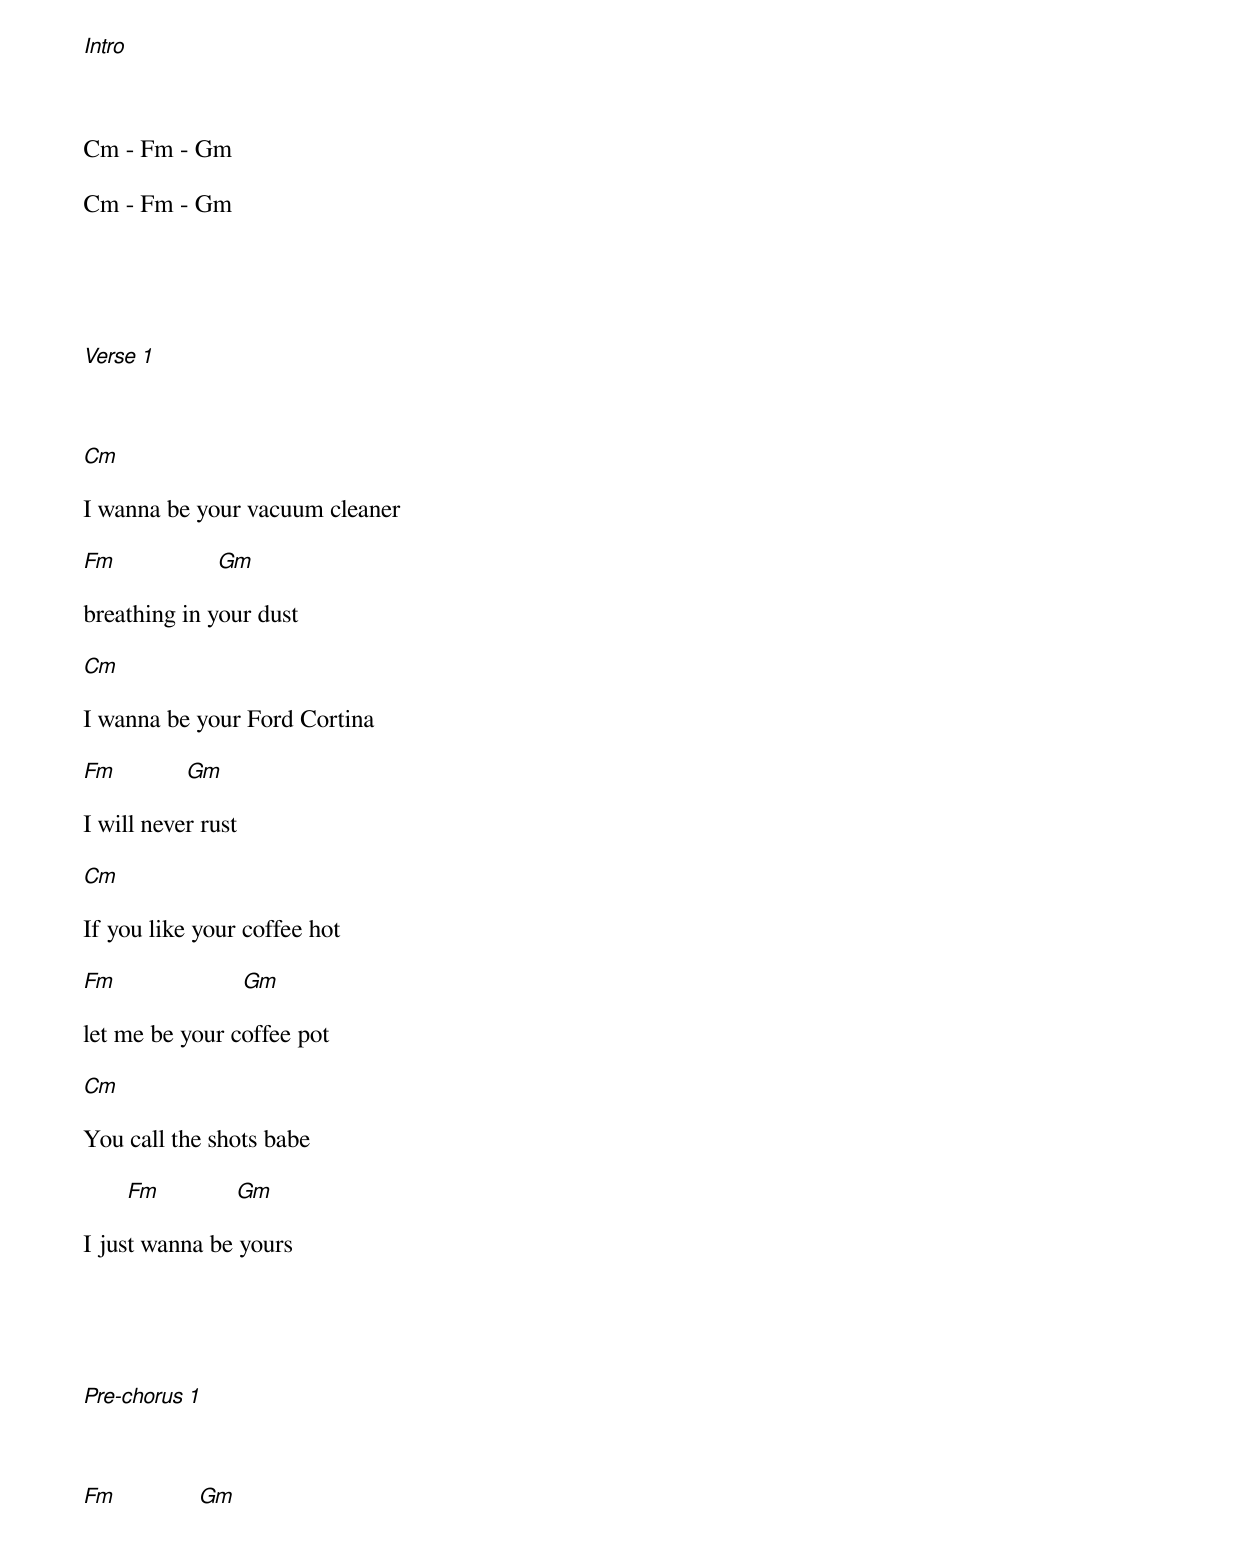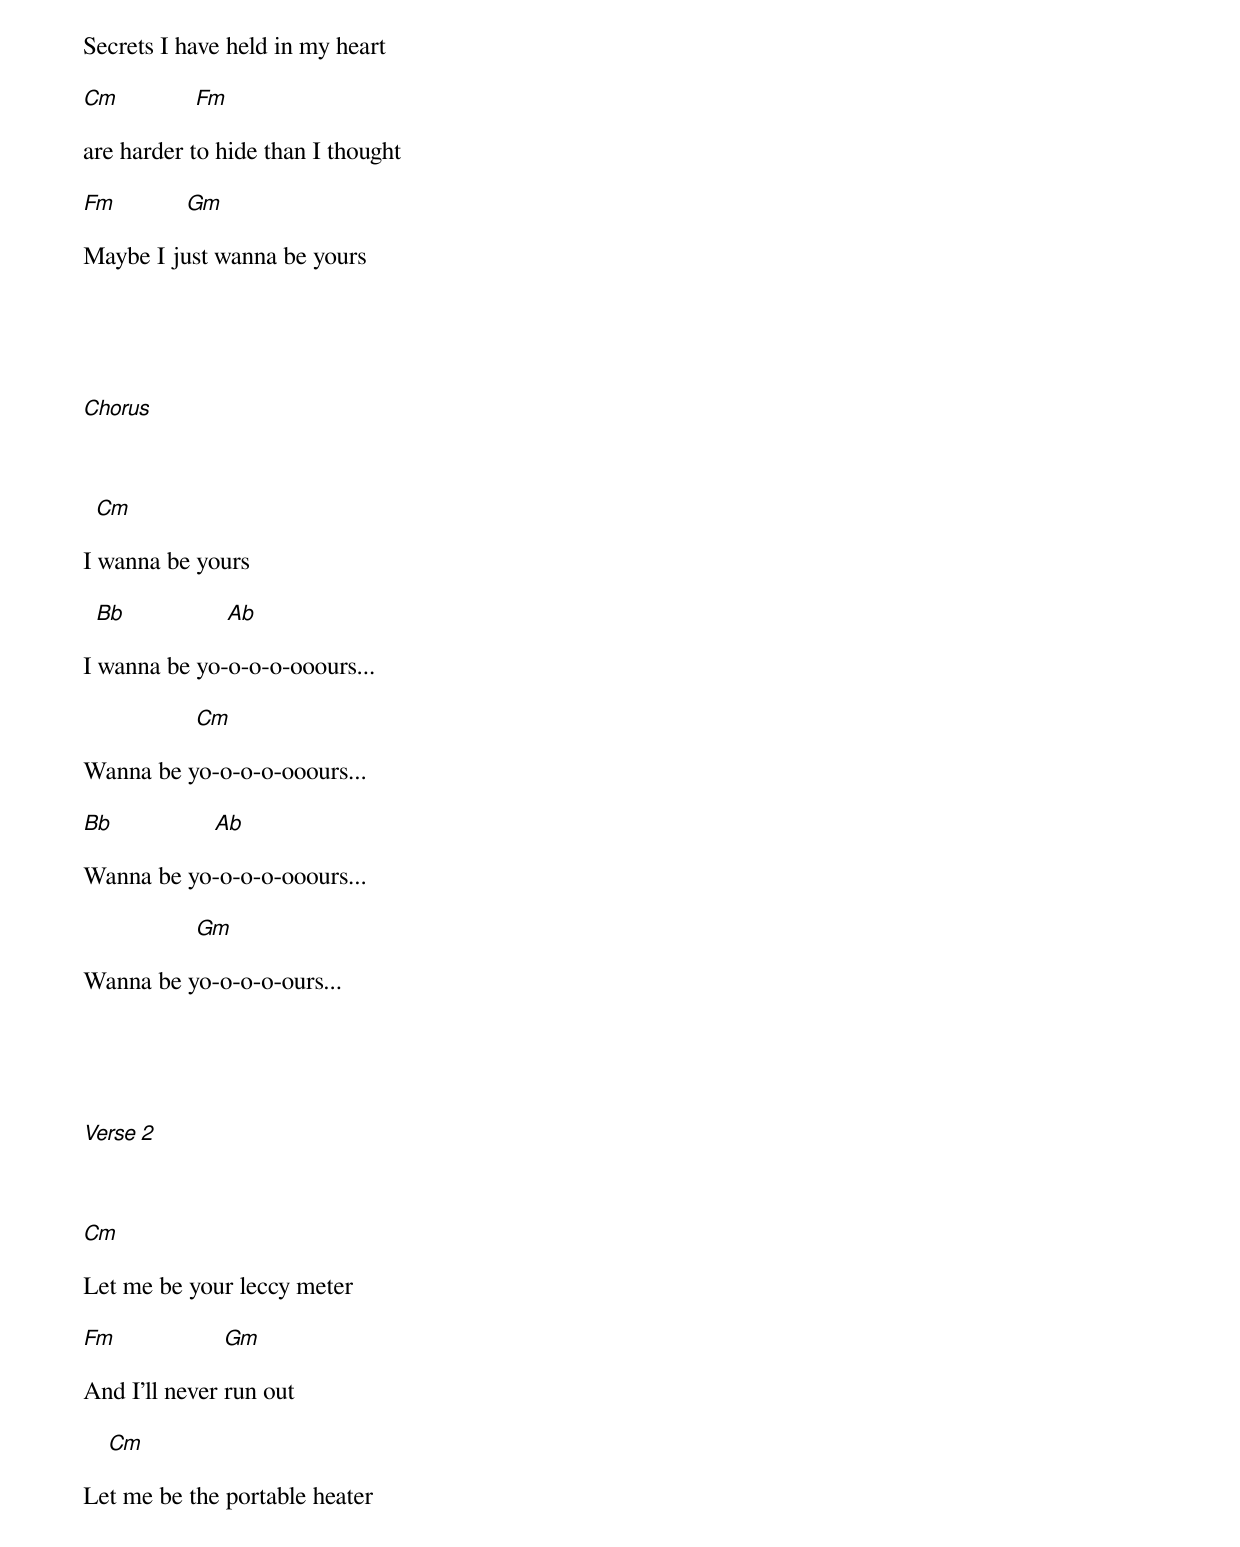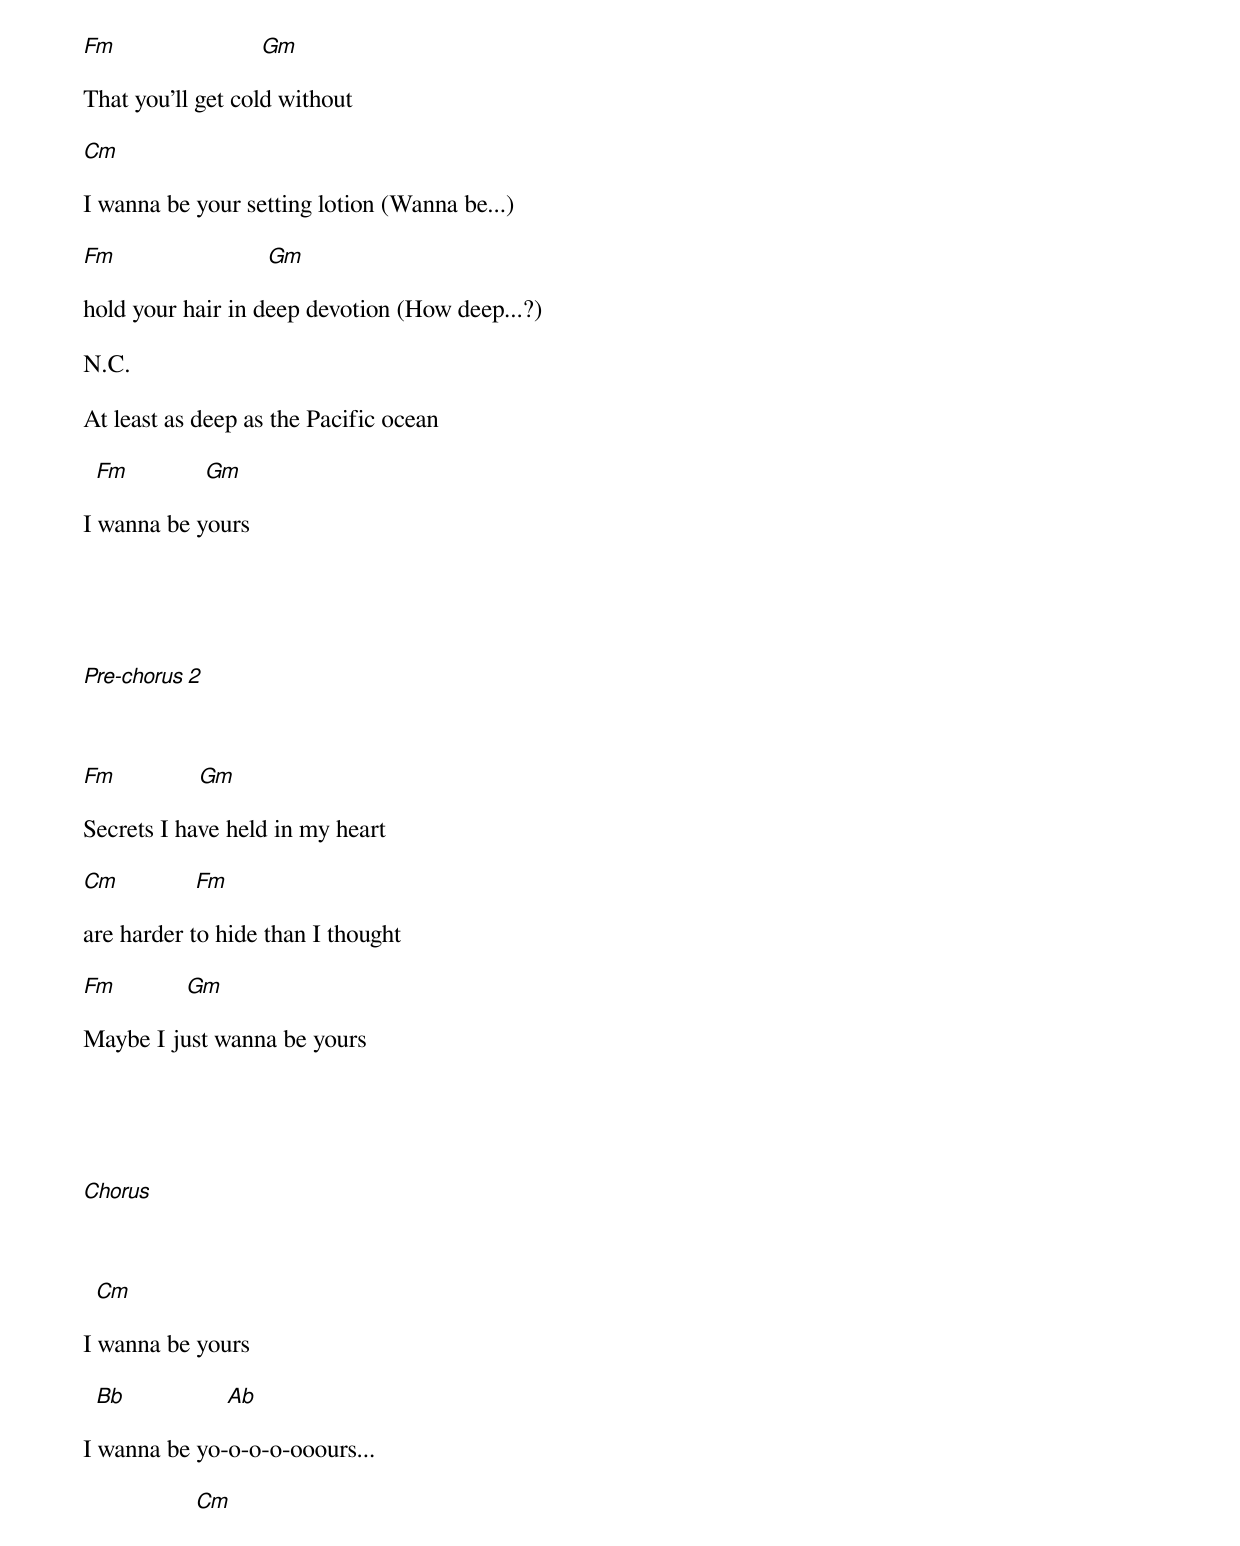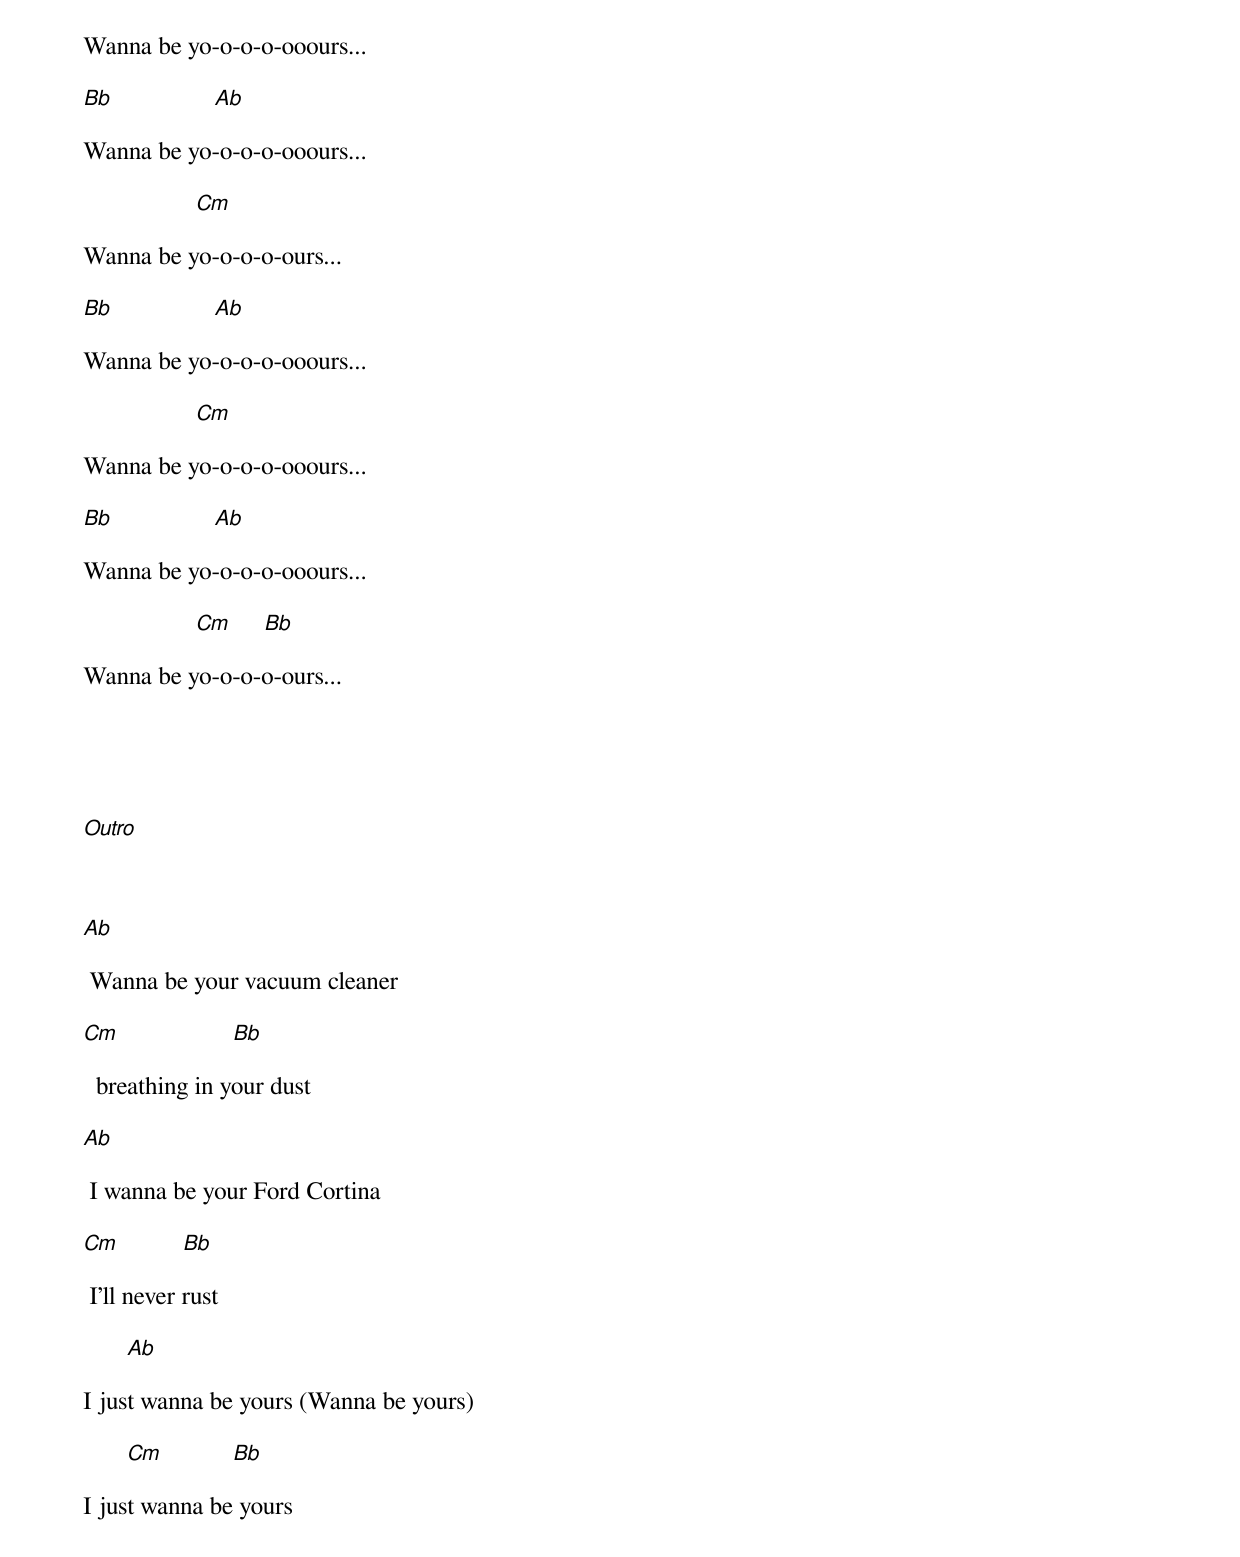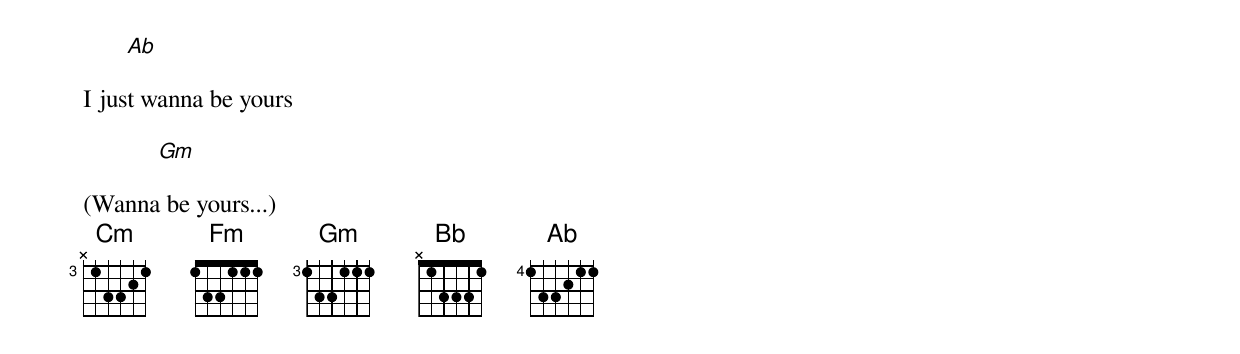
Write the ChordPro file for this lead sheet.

[Intro]



Cm - Fm - Gm

Cm - Fm - Gm





[Verse 1]



[Cm]

I wanna be your vacuum cleaner

[Fm]                [Gm]

breathing in your dust

[Cm]

I wanna be your Ford Cortina

[Fm]           [Gm]

I will never rust

[Cm]

If you like your coffee hot

[Fm]                    [Gm]

let me be your coffee pot

[Cm]

You call the shots babe

       [Fm]            [Gm]

I just wanna be yours





[Pre-chorus 1]



[Fm]             [Gm]

Secrets I have held in my heart

[Cm]            [Fm]

are harder to hide than I thought

[Fm]           [Gm]

Maybe I just wanna be yours





[Chorus]



  [Cm]

I wanna be yours

  [Bb]                [Ab]

I wanna be yo-o-o-o-ooours...

                  [Cm]

Wanna be yo-o-o-o-ooours...

[Bb]                [Ab]

Wanna be yo-o-o-o-ooours...

                  [Gm]

Wanna be yo-o-o-o-ours...





[Verse 2]



[Cm]

Let me be your leccy meter

[Fm]                 [Gm]

And I'll never run out

    [Cm]

Let me be the portable heater

[Fm]                       [Gm]

That you’ll get cold without

[Cm]

I wanna be your setting lotion (Wanna be...)

[Fm]                        [Gm]

hold your hair in deep devotion (How deep...?)

N.C.

At least as deep as the Pacific ocean

  [Fm]            [Gm]

I wanna be yours





[Pre-chorus 2]



[Fm]             [Gm]

Secrets I have held in my heart

[Cm]            [Fm]

are harder to hide than I thought

[Fm]           [Gm]

Maybe I just wanna be yours





[Chorus]



  [Cm]

I wanna be yours

  [Bb]                [Ab]

I wanna be yo-o-o-o-ooours...

                  [Cm]

Wanna be yo-o-o-o-ooours...

[Bb]                [Ab]

Wanna be yo-o-o-o-ooours...

                  [Cm]

Wanna be yo-o-o-o-ours...

[Bb]                [Ab]

Wanna be yo-o-o-o-ooours...

                  [Cm]

Wanna be yo-o-o-o-ooours...

[Bb]                [Ab]

Wanna be yo-o-o-o-ooours...

                  [Cm]     [Bb]

Wanna be yo-o-o-o-ours...





[Outro]



[Ab]

 Wanna be your vacuum cleaner

[Cm]                  [Bb]

  breathing in your dust

[Ab]

 I wanna be your Ford Cortina

[Cm]          [Bb]

 I'll never rust

       [Ab]

I just wanna be yours (Wanna be yours)

       [Cm]           [Bb]

I just wanna be yours

       [Ab]

I just wanna be yours

            [Gm]

(Wanna be yours...)
